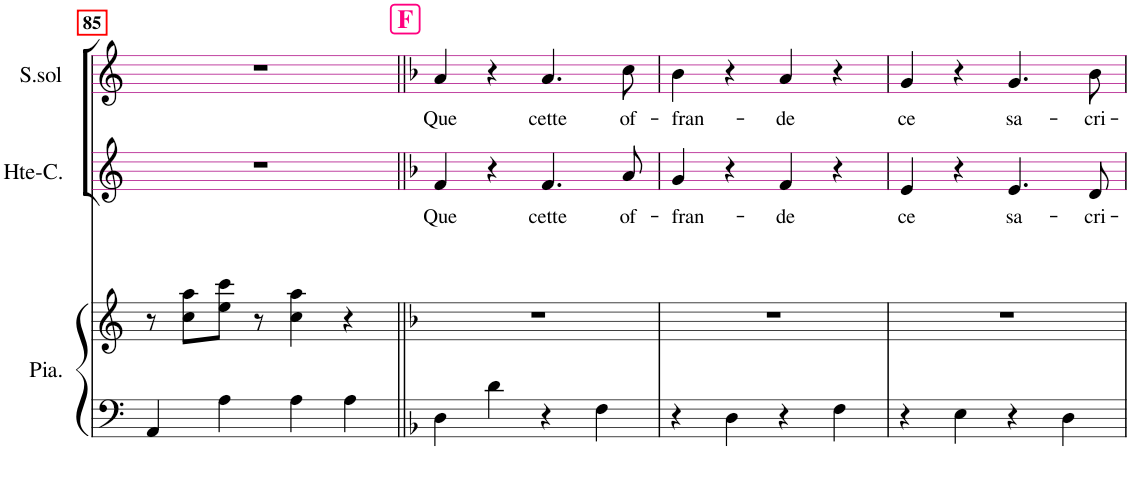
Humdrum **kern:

**kern	**kern	**kern	**text	**kern	**text
*part3	*part3	*part2	*part2	*part1	*part1
*staff4	*staff3	*staff2	*staff2	*staff1	*staff1
*I"Piano	*	*I"Hte-Contre	*	*I"Soprano solo	*
*I'Pia.	*	*I'Hte-C.	*	*I'S.sol	*
!!LO:PB:g=z
*clefF4	*clefG2	*clefG2	*	*clefG2	*
*k[]	*k[]	*k[]	*	*k[]	*
*M2/2	*M2/2	*M2/2	*	*M2/2	*
*met(c|)	*met(c|)	*met(c|)	*	*met(c|)	*
=85	=85	=85	=85	=85	=85
4AA/	8r	1r	.	1r	.
.	8cc\ 8aa\L	.	.	.	.
4A\	8ee\ 8ccc\J	.	.	.	.
.	8r	.	.	.	.
4A\	4cc\ 4aa\	.	.	.	.
4A\	4r	.	.	.	.
!!LO:REH:place=s1:a:B:cj:color=#FF007F:fs=14:t=F
=86||	=86||	=86||	=86||	=86||	=86||
*k[b-]	*k[b-]	*k[b-]	*	*k[b-]	*
!	!	!	!LO:LY:b	!	!LO:LY:b
4D\	1r	4f/	Que	4a/	Que
4d\	.	4r	.	4r	.
!	!	!	!LO:LY:b	!	!LO:LY:b
4r	.	4.f/	cette	4.a/	cette
4F\	.	.	.	.	.
!	!	!	!LO:LY:b	!	!LO:LY:b
.	.	8a/	of-	8cc\	of-
=87	=87	=87	=87	=87	=87
!	!	!	!LO:LY:b	!	!LO:LY:b
4r	1r	4g/	-fran-	4b-\	-fran-
4D\	.	4r	.	4r	.
!	!	!	!LO:LY:b	!	!LO:LY:b
4r	.	4f/	-de	4a/	-de
4F\	.	4r	.	4r	.
=88	=88	=88	=88	=88	=88
!	!	!	!LO:LY:b	!	!LO:LY:b
4r	1r	4e/	ce	4g/	ce
4E\	.	4r	.	4r	.
!	!	!	!LO:LY:b	!	!LO:LY:b
4r	.	4.e/	sa-	4.g/	sa-
4D\	.	.	.	.	.
!	!	!	!LO:LY:b	!	!LO:LY:b
.	.	8d/	-cri-	8b-\	-cri-
=	=	=	=	=	=
*-	*-	*-	*-	*-	*-
